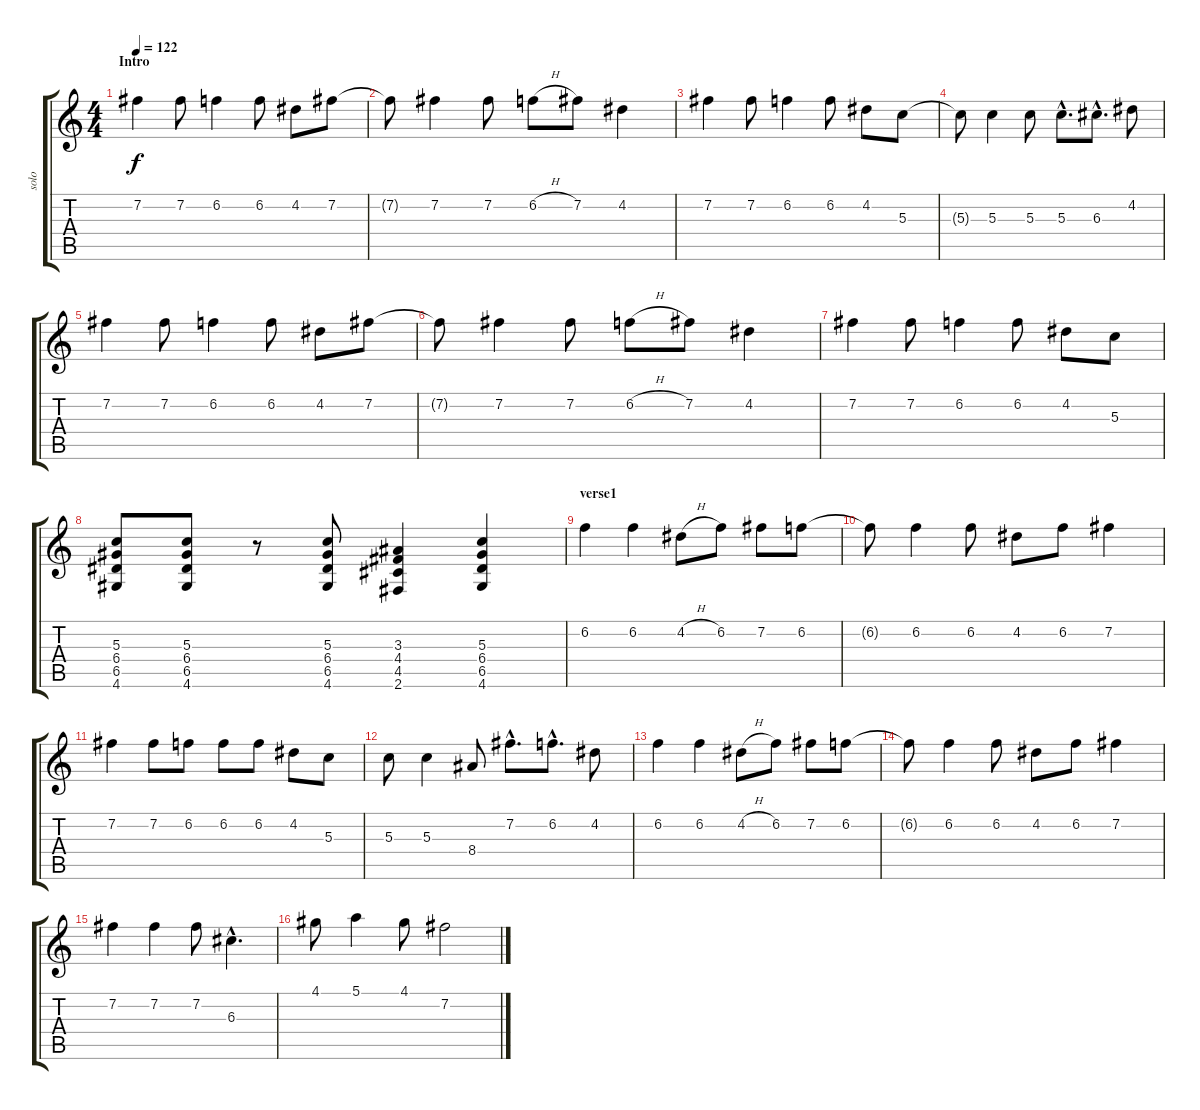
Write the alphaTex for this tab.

\track ("solo" "solo") {instrument overdrivenguitar}
\staff {score tabs}
\tuning (E4 B3 G3 D3 A2 E2) {hide}
\ts (4 4)
\section ("" "Intro")
\tempo 122
\clef g2
\ks c
7.2.4{dy f instrument overdrivenguitar} 7.2.8 6.2.4 6.2.8 4.2.8 7.2.8 |
7.2{t}.8 7.2.4 7.2.8 6.2{h}.8 7.2.8 4.2.4 |
7.2.4 7.2.8 6.2.4 6.2.8 4.2.8 5.3.8 |
5.3{t}.8 5.3.4 5.3.8 5.3{hac}.8{d} 6.3{hac}.8{d} 4.2.8 |
7.2.4 7.2.8 6.2.4 6.2.8 4.2.8 7.2.8 |
7.2{t}.8 7.2.4 7.2.8 6.2{h}.8 7.2.8 4.2.4 |
7.2.4 7.2.8 6.2.4 6.2.8 4.2.8 5.3.8 |
(5.3 6.4 6.5 4.6).8 (5.3 6.4 6.5 4.6).8 r.8 (5.3 6.4 6.5 4.6).8 (3.3 4.4 4.5 2.6).4 (5.3 6.4 6.5 4.6).4 |
\section ("" "verse1")
6.2.4 6.2.4 4.2{h}.8 6.2.8 7.2.8 6.2.8 |
6.2{t}.8 6.2.4 6.2.8 4.2.8 6.2.8 7.2.4 |
7.2.4 7.2.8 6.2.8 6.2.8 6.2.8 4.2.8 5.3.8 |
5.3.8 5.3.4 8.4.8 7.2{hac}.8{d} 6.2{hac}.8{d} 4.2.8 |
6.2.4 6.2.4 4.2{h}.8 6.2.8 7.2.8 6.2.8 |
6.2{t}.8 6.2.4 6.2.8 4.2.8 6.2.8 7.2.4 |
7.2.4 7.2.4 7.2.8 6.3{hac}.4{d} |
4.1.8 5.1.4 4.1.8 7.2.2
